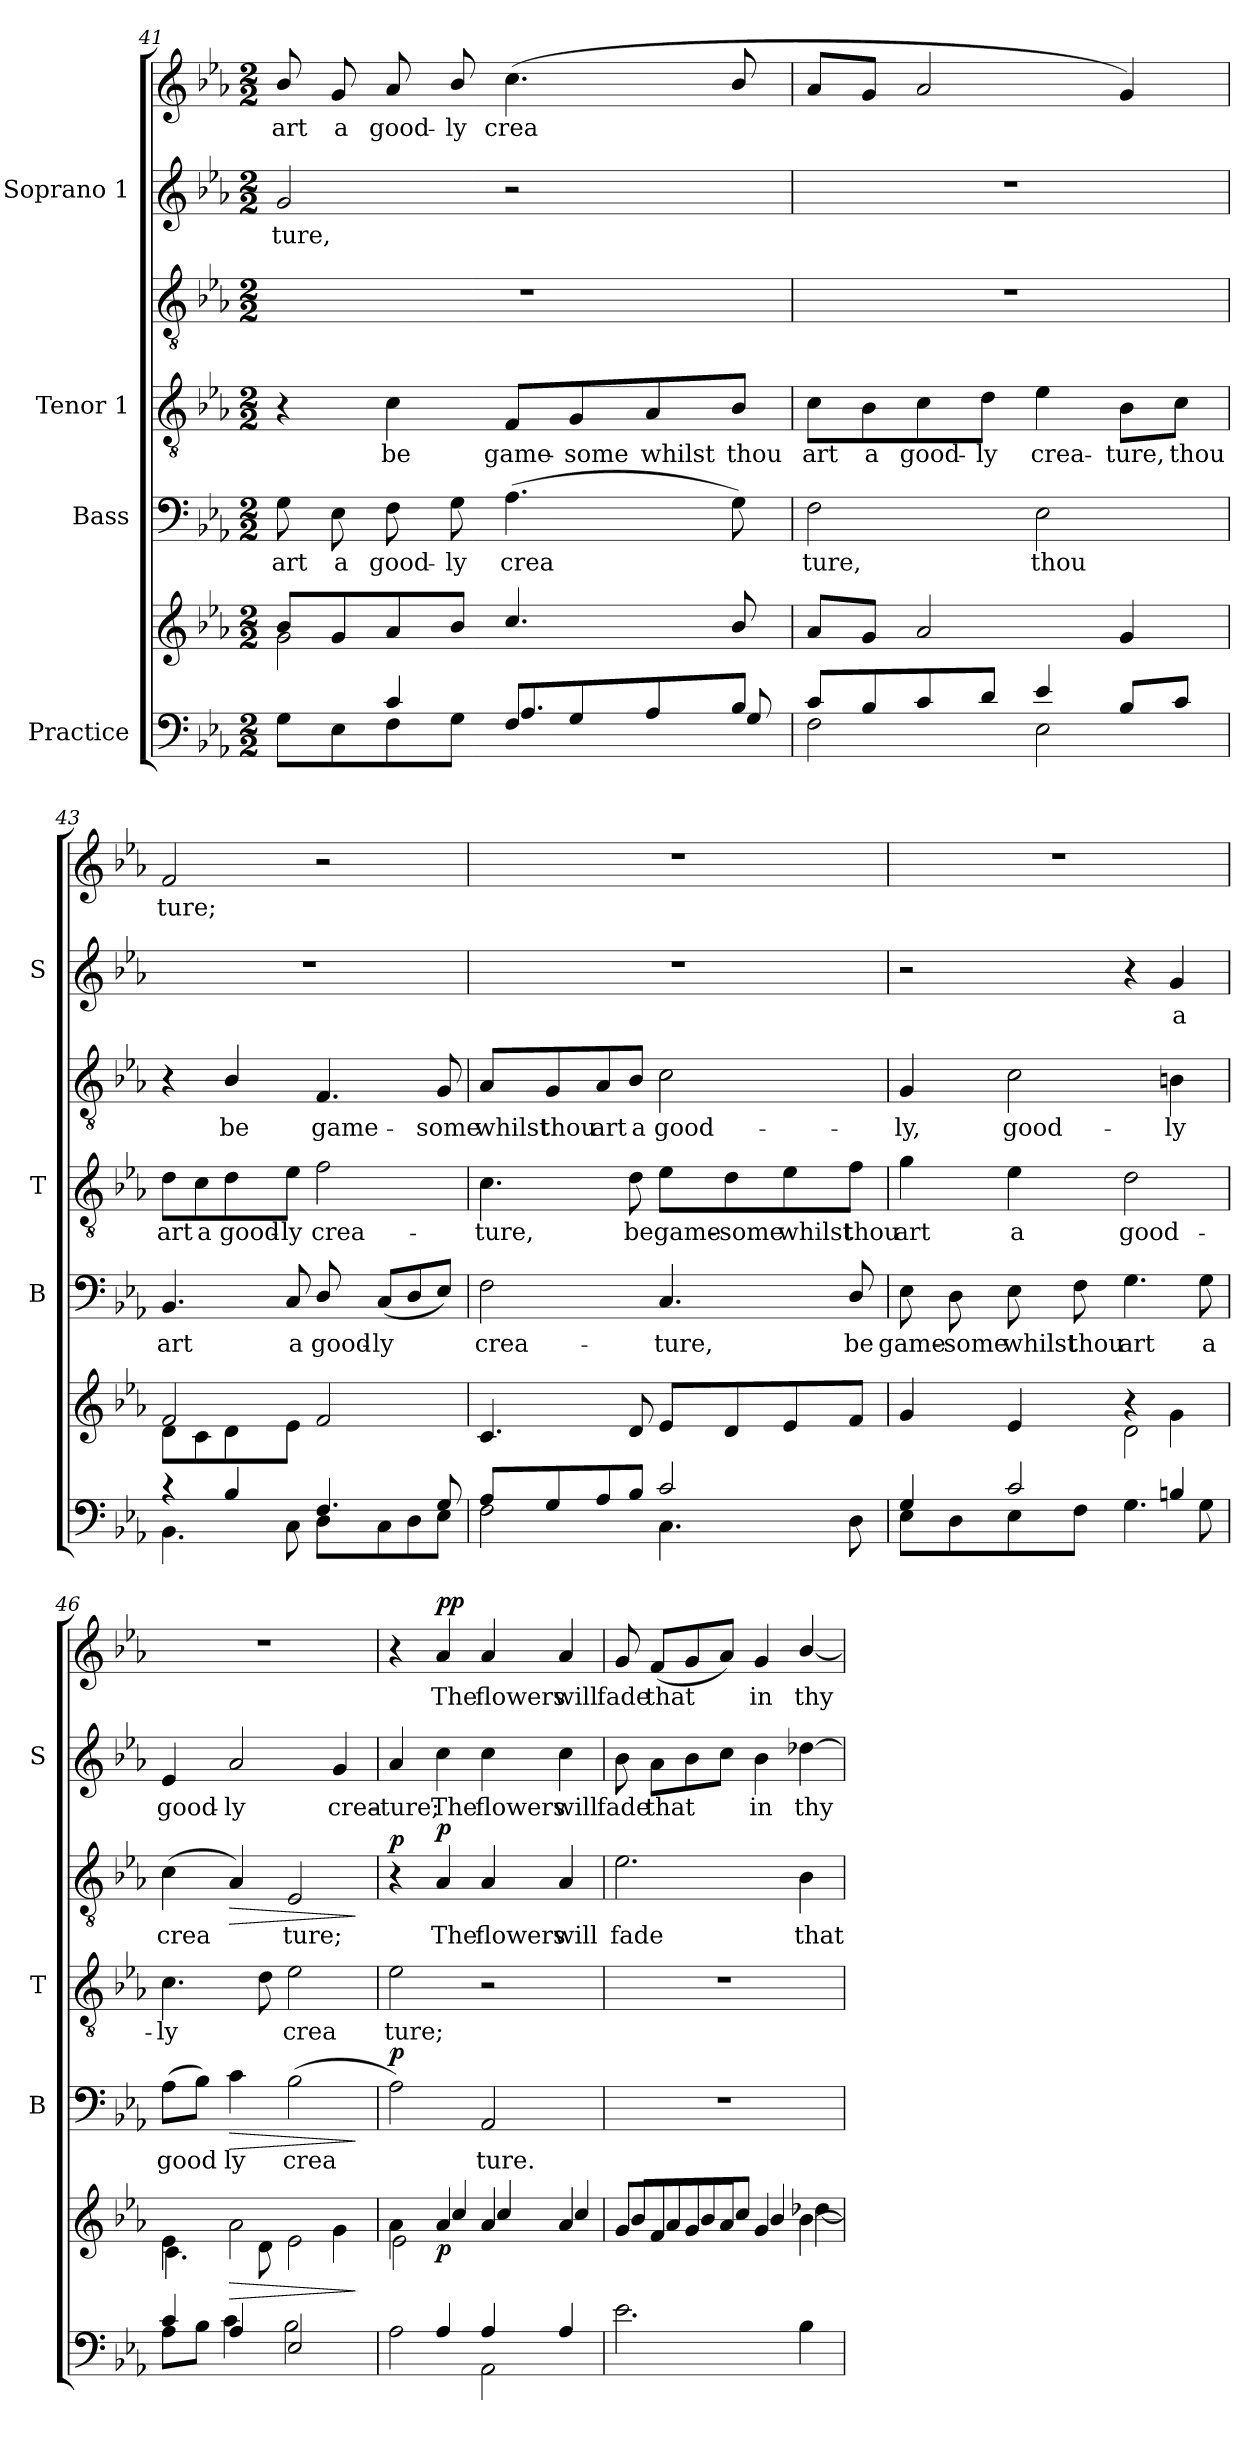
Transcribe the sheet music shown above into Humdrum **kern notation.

**kern	**kern	**dynam	**kern	**text	**dynam	**kern	**text	**kern	**text	**dynam	**kern	**text	**kern	**text	**dynam
*part4	*part4	*part4	*part3	*part3	*part3	*part2	*part2	*part2	*part2	*part2	*part1	*part1	*part1	*part1	*part1
*staff7	*staff6	*staff6/7	*staff5	*staff5	*staff5	*staff4	*staff4	*staff3	*staff3	*staff3/4	*staff2	*staff2	*staff1	*staff1	*staff1/2
*I"Practice	*	*	*I"Bass	*	*	*I"Tenor 1	*	*	*	*	*I"Soprano 1	*	*	*	*
*	*	*	*I'B	*	*	*I'T	*	*	*	*	*I'S	*	*	*	*
*clefF4	*clefG2	*	*clefF4	*	*	*clefGv2	*	*clefGv2	*	*	*clefG2	*	*clefG2	*	*
*k[b-e-a-]	*k[b-e-a-]	*	*k[b-e-a-]	*	*	*k[b-e-a-]	*	*k[b-e-a-]	*	*	*k[b-e-a-]	*	*k[b-e-a-]	*	*
*E-:	*E-:	*	*E-:	*	*	*E-:	*	*E-:	*	*	*E-:	*	*E-:	*	*
*M2/2	*M2/2	*	*M2/2	*	*	*M2/2	*	*M2/2	*	*	*M2/2	*	*M2/2	*	*
=41	=41	=41	=41	=41	=41	=41	=41	=41	=41	=41	=41	=41	=41	=41	=41
*^	*^	*	*	*	*	*	*	*	*	*	*	*	*	*	*
*	*^	*	*	*	*	*	*	*	*	*	*	*	*	*	*	*	*
!	!	!	!	!	!	!	!LO:LY:b	!	!	!	!	!	!	!	!LO:LY:b	!	!LO:LY:b	!
1ryy	4ryy	8G\L	8b-/L	2g\	.	8G\	art	.	4r	.	1r	.	.	2g/	ture,	8b-/	-art	.
!	!	!	!	!	!	!	!LO:LY:b	!	!	!	!	!	!	!	!	!	!LO:LY:b	!
.	.	8E-\	8g/	.	.	8E-\	a	.	.	.	.	.	.	.	.	8g/	a	.
!	!	!	!	!	!	!	!LO:LY:b	!	!	!LO:LY:b	!	!	!	!	!	!	!LO:LY:b	!
.	4c/	8F\	8a-/	.	.	8F\	good-	.	4c\	be	.	.	.	.	.	8a-/	good-	.
!	!	!	!	!	!	!	!LO:LY:b	!	!	!	!	!	!	!	!	!	!LO:LY:b	!
.	.	8G\J	8b-/J	.	.	8G\	-ly	.	.	.	.	.	.	.	.	8b-/	-ly	.
!	!	!	!	!	!	!	!LO:LY:b	!	!	!LO:LY:b	!	!	!	!	!	!	!LO:LY:b	!
.	8F/L	4.A-/	4.cc/	2ryy	.	(>4.A-\	crea­	.	8F/L	game-	.	.	.	2r	.	(<4.cc\	crea­	.
!	!	!	!	!	!	!	!	!	!	!LO:LY:b	!	!	!	!	!	!	!	!
.	8G/	.	.	.	.	.	.	.	8G/	-some	.	.	.	.	.	.	.	.
!	!	!	!	!	!	!	!	!	!	!LO:LY:b	!	!	!	!	!	!	!	!
.	8A-/	.	.	.	.	.	.	.	8A-/	whilst	.	.	.	.	.	.	.	.
!	!	!	!	!	!	!	!	!	!	!LO:LY:b	!	!	!	!	!	!	!	!
.	8B-/J	8G/	8b-/	.	.	8G\)	.	.	8B-/J	thou	.	.	.	.	.	8b-/	.	.
=42	=42	=42	=42	=42	=42	=42	=42	=42	=42	=42	=42	=42	=42	=42	=42	=42	=42	=42
!	!	!	!	!	!	!	!LO:LY:b	!	!	!LO:LY:b	!	!	!	!	!	!	!	!
1ryy	8c/L	2F\	8a-/L	1ryy	.	2F\	ture,	.	8c\L	art	1r	.	.	1r	.	8a-/L	.	.
!	!	!	!	!	!	!	!	!	!	!LO:LY:b	!	!	!	!	!	!	!	!
.	8B-/	.	8g/J	.	.	.	.	.	8B-\	a	.	.	.	.	.	8g/J	.	.
!	!	!	!	!	!	!	!	!	!	!LO:LY:b	!	!	!	!	!	!	!	!
.	8c/	.	2a-/	.	.	.	.	.	8c\	good-	.	.	.	.	.	2a-/	.	.
!	!	!	!	!	!	!	!	!	!	!LO:LY:b	!	!	!	!	!	!	!	!
.	8d/J	.	.	.	.	.	.	.	8d\J	-ly	.	.	.	.	.	.	.	.
!	!	!	!	!	!	!	!LO:LY:b	!	!	!LO:LY:b	!	!	!	!	!	!	!	!
.	4e-/	2E-\	.	.	.	2E-\	thou	.	4e-\	crea-	.	.	.	.	.	.	.	.
!	!	!	!	!	!	!	!	!	!	!LO:LY:b	!	!	!	!	!	!	!	!
.	8B-/L	.	4g/	.	.	.	.	.	8B-\L	-ture,	.	.	.	.	.	4g/)	.	.
!	!	!	!	!	!	!	!	!	!	!LO:LY:b	!	!	!	!	!	!	!	!
.	8c/J	.	.	.	.	.	.	.	8c\J	thou	.	.	.	.	.	.	.	.
*	*v	*v	*	*	*	*	*	*	*	*	*	*	*	*	*	*	*	*
!!LO:PB:g=z
=43	=43	=43	=43	=43	=43	=43	=43	=43	=43	=43	=43	=43	=43	=43	=43	=43	=43
*	*	*	*^	*	*	*	*	*	*	*	*	*	*	*	*	*	*
!	!	!	!	!	!	!	!LO:LY:b	!	!	!LO:LY:b	!	!	!	!	!	!	!LO:LY:b	!
4r	4.BB-\	2f/	1ryy	8d\L	.	4.BB-/	art	.	8d\L	art	4r	.	.	1r	.	2f/	ture;	.
!	!	!	!	!	!	!	!	!	!	!LO:LY:b	!	!	!	!	!	!	!	!
.	.	.	.	8c\	.	.	.	.	8c\	a	.	.	.	.	.	.	.	.
!	!	!	!	!	!	!	!	!	!	!LO:LY:b	!	!LO:LY:b	!	!	!	!	!	!
4B-/	.	.	.	8d\	.	.	.	.	8d\	good-	4B-/	be	.	.	.	.	.	.
!	!	!	!	!	!	!	!LO:LY:b	!	!	!LO:LY:b	!	!	!	!	!	!	!	!
.	8C\	.	.	8e-\J	.	8C/	a	.	8e-\J	-ly	.	.	.	.	.	.	.	.
!	!	!	!	!	!	!	!LO:LY:b	!	!	!LO:LY:b	!	!LO:LY:b	!	!	!	!	!	!
4.F/	8D\L	2ryy	.	2f/	.	8D/	good-	.	2f\	crea-	4.F/	game-	.	.	.	2r	.	.
!	!	!	!	!	!	!	!LO:LY:b	!	!	!	!	!	!	!	!	!	!	!
.	8C\	.	.	.	.	(<8C/L	-ly	.	.	.	.	.	.	.	.	.	.	.
.	8D\	.	.	.	.	8D/	.	.	.	.	.	.	.	.	.	.	.	.
!	!	!	!	!	!	!	!	!	!	!	!	!LO:LY:b	!	!	!	!	!	!
8G/	8E-\J	.	.	.	.	8E-/J)	.	.	.	.	8G/	-some	.	.	.	.	.	.
=44	=44	=44	=44	=44	=44	=44	=44	=44	=44	=44	=44	=44	=44	=44	=44	=44	=44	=44
!	!	!	!	!	!	!	!LO:LY:b	!	!	!LO:LY:b	!	!LO:LY:b	!	!	!	!	!	!
8A-/L	2F\	1ryy	1ryy	4.c/	.	2F\	crea-	.	4.c\	-ture,	8A-/L	-whilst	.	1r	.	1r	.	.
!	!	!	!	!	!	!	!	!	!	!	!	!LO:LY:b	!	!	!	!	!	!
8G/	.	.	.	.	.	.	.	.	.	.	8G/	thou	.	.	.	.	.	.
!	!	!	!	!	!	!	!	!	!	!	!	!LO:LY:b	!	!	!	!	!	!
8A-/	.	.	.	.	.	.	.	.	.	.	8A-/	art	.	.	.	.	.	.
!	!	!	!	!	!	!	!	!	!	!LO:LY:b	!	!LO:LY:b	!	!	!	!	!	!
8B-/J	.	.	.	8d/	.	.	.	.	8d\	be	8B-/J	a	.	.	.	.	.	.
!	!	!	!	!	!	!	!LO:LY:b	!	!	!LO:LY:b	!	!LO:LY:b	!	!	!	!	!	!
2c/	4.C\	.	.	8e-/L	.	4.C/	-ture,	.	8e-\L	game-	2c\	good-	.	.	.	.	.	.
!	!	!	!	!	!	!	!	!	!	!LO:LY:b	!	!	!	!	!	!	!	!
.	.	.	.	8d/	.	.	.	.	8d\	-some	.	.	.	.	.	.	.	.
!	!	!	!	!	!	!	!	!	!	!LO:LY:b	!	!	!	!	!	!	!	!
.	.	.	.	8e-/	.	.	.	.	8e-\	whilst	.	.	.	.	.	.	.	.
!	!	!	!	!	!	!	!LO:LY:b	!	!	!LO:LY:b	!	!	!	!	!	!	!	!
.	8D\	.	.	8f/J	.	8D/	be	.	8f\J	thou	.	.	.	.	.	.	.	.
=45	=45	=45	=45	=45	=45	=45	=45	=45	=45	=45	=45	=45	=45	=45	=45	=45	=45	=45
!	!	!	!	!	!	!	!LO:LY:b	!	!	!LO:LY:b	!	!LO:LY:b	!	!	!	!	!	!
4G/	8E-\L	1ryy	2ryy	4g/	.	8E-\	game-	.	4g\	art	4G/	ly,	.	2r	.	1r	.	.
!	!	!	!	!	!	!	!LO:LY:b	!	!	!	!	!	!	!	!	!	!	!
.	8D\	.	.	.	.	8D\	-some	.	.	.	.	.	.	.	.	.	.	.
!	!	!	!	!	!	!	!LO:LY:b	!	!	!LO:LY:b	!	!LO:LY:b	!	!	!	!	!	!
2c/	8E-\	.	.	4e-/	.	8E-\	whilst	.	4e-\	a	2c\	good-	.	.	.	.	.	.
!	!	!	!	!	!	!	!LO:LY:b	!	!	!	!	!	!	!	!	!	!	!
.	8F\J	.	.	.	.	8F\	thou	.	.	.	.	.	.	.	.	.	.	.
!	!	!	!	!	!	!	!LO:LY:b	!	!	!LO:LY:b	!	!	!	!	!	!	!	!
.	4.G\	.	4r	2d\	.	4.G\	art	.	2d\	good-	.	.	.	4r	.	.	.	.
!	!	!	!	!	!	!	!	!	!	!	!	!LO:LY:b	!	!	!LO:LY:b	!	!	!
4Bn/	.	.	4g\	.	.	.	.	.	.	.	4Bn\	-ly	.	4g/	a	.	.	.
!	!	!	!	!	!	!	!LO:LY:b	!	!	!	!	!	!	!	!	!	!	!
.	8G\	.	.	.	.	8G\	a	.	.	.	.	.	.	.	.	.	.	.
!!LO:LB:g=z
=46	=46	=46	=46	=46	=46	=46	=46	=46	=46	=46	=46	=46	=46	=46	=46	=46	=46	=46
!	!	!	!	!	!	!	!LO:LY:b	!	!	!LO:LY:b	!	!LO:LY:b	!	!	!LO:LY:b	!	!	!
4c/	8A-\L	1ryy	4e-\	4.c\	.	(>8A-\L	good­	.	4.c\	ly	(<4c\	-crea­	.	4e-/	good-	1r	.	.
.	8B-\J	.	.	.	.	8B-\J)	.	.	.	.	.	.	.	.	.	.	.	.
!	!	!	!	!	!LO:HP:b	!	!LO:LY:b	!LO:HP:b	!	!	!	!	!LO:HP:b	!	!LO:LY:b	!	!	!
4A-/	4c\	.	2a-\	.	>	4c\	ly	>	.	.	4A-/)	.	>	2a-/	-ly	.	.	.
.	.	.	.	8d\	.	.	.	.	8d\	.	.	.	.	.	.	.	.	.
!	!	!	!	!	!	!	!LO:LY:b	!	!	!LO:LY:b	!	!LO:LY:b	!	!	!	!	!	!
2E-/	2B-\	.	.	2e-\	.	(>2B-\	crea­	.	2e-\	crea­	2E-/	ture;	.	.	.	.	.	.
!	!	!	!	!	!	!	!	!	!	!	!	!	!	!	!LO:LY:b	!	!	!
.	.	.	4g\	.	.	.	.	.	.	.	.	.	.	4g/	crea-	.	.	.
*v	*v	*	*	*	*	*	*	*	*	*	*	*	*	*	*	*	*	*
*	*v	*v	*v	*	*	*	*	*	*	*	*	*	*	*	*	*	*
.	.	]	.	.	]	.	.	.	.	]	.	.	.	.	.
=47	=47	=47	=47	=47	=47	=47	=47	=47	=47	=47	=47	=47	=47	=47	=47
*^	*^	*	*	*	*	*	*	*	*	*	*	*	*	*	*
*	*	*	*^	*	*	*	*	*	*	*	*	*	*	*	*	*	*
!	!	!	!	!	!	!	!	!LO:DY:b	!	!LO:LY:b	!	!	!LO:DY:b=2	!	!LO:LY:b	!	!	!
4ryy	2A-\	4ryy	4a-\	2e-\	.	2A-\)	.	p	2e-\	ture;	4r	.	p	4a-/	ture;	4r	.	.
!	!	!	!	!	!LO:DY:b	!	!	!	!	!	!	!LO:LY:b	!LO:DY:b	!	!LO:LY:b	!	!LO:LY:b	!LO:DY:b=2
!	!	!	!	!	!	!	!	!	!	!	!	!	!	!	!	!	!	!LO:DY:n=1:b
4A-/	.	4a-/	4cc/	.	p	.	.	.	.	.	4A-/	The	p	4cc\	The	4a-/	-The	p p
!	!	!	!	!	!	!	!LO:LY:b	!	!	!	!	!LO:LY:b	!	!	!LO:LY:b	!	!LO:LY:b	!
4A-/	2AA-\	4a-/	4cc/	2ryy	.	2AA-/	ture.	.	2r	.	4A-/	flowers	.	4cc\	flowers	4a-/	flowers	.
!	!	!	!	!	!	!	!	!	!	!	!	!LO:LY:b	!	!	!LO:LY:b	!	!LO:LY:b	!
4A-/	.	4a-/	4cc/	.	.	.	.	.	.	.	4A-/	will	.	4cc\	will	4a-/	will	.
*	*	*	*v	*v	*	*	*	*	*	*	*	*	*	*	*	*	*	*
=48	=48	=48	=48	=48	=48	=48	=48	=48	=48	=48	=48	=48	=48	=48	=48	=48	=48
*	*^	*	*	*	*	*	*	*	*	*	*	*	*	*	*	*	*
!	!	!	!	!	!	!	!	!	!	!	!	!LO:LY:b	!	!	!LO:LY:b	!	!LO:LY:b	!
2.e-\	1ryy	1ryy	8g/L	8b-/L	.	1r	.	.	1r	.	2.e-\	fade	.	8b-\	fade	8g/	fade	.
!	!	!	!	!	!	!	!	!	!	!	!	!	!	!	!LO:LY:b	!	!LO:LY:b	!
.	.	.	8f/	8a-/	.	.	.	.	.	.	.	.	.	8a-\L	that	(<8f/L	that	.
.	.	.	8g/	8b-/	.	.	.	.	.	.	.	.	.	8b-\	.	8g/	.	.
.	.	.	8a-/J	8cc/J	.	.	.	.	.	.	.	.	.	8cc\J	.	8a-/J)	.	.
!	!	!	!	!	!	!	!	!	!	!	!	!	!	!	!LO:LY:b	!	!LO:LY:b	!
.	.	.	4g/	4b-/	.	.	.	.	.	.	.	.	.	4b-\	in	4g/	in	.
!	!	!	!	!	!	!	!	!	!	!	!	!LO:LY:b	!	!	!LO:LY:b	!	!LO:LY:b	!
4B-\	.	.	[<4b-\	[<4dd-X\	.	.	.	.	.	.	4B-\	that	.	[4dd-X\	thy­	[4b-/	thy	.
*v	*v	*v	*	*	*	*	*	*	*	*	*	*	*	*	*	*	*	*
*	*v	*v	*	*	*	*	*	*	*	*	*	*	*	*	*	*
=	=	=	=	=	=	=	=	=	=	=	=	=	=	=	=
*-	*-	*-	*-	*-	*-	*-	*-	*-	*-	*-	*-	*-	*-	*-	*-
